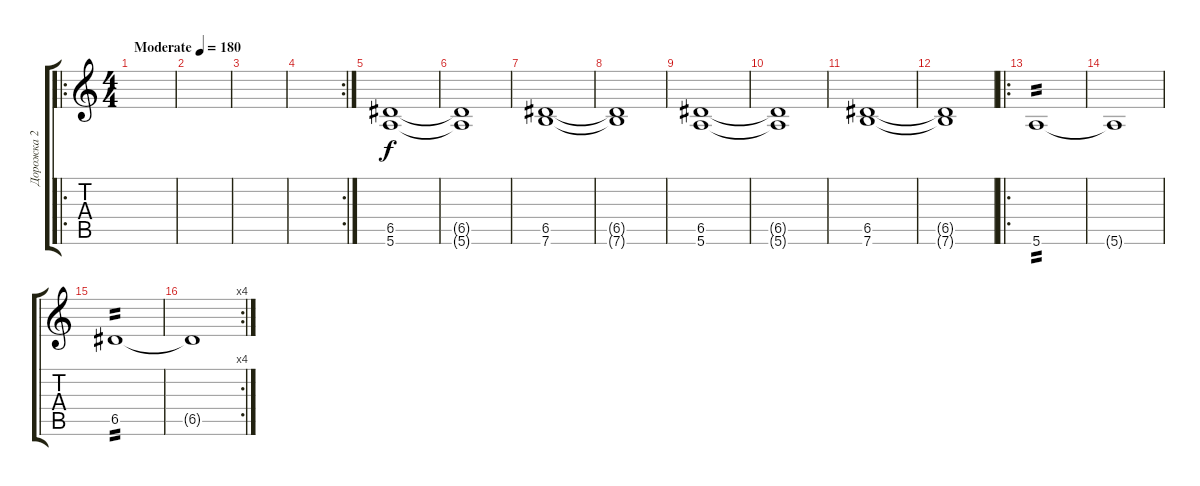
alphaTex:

\track ("Дорожка 2" "Дорожка 2") {instrument distortionguitar}
\staff {score tabs}
\tuning (E4 B3 G3 D3 A2 E2) {hide}
\ro
\ts (4 4)
\tempo (180 "Moderate")
\clef g2
\ks c
|
|
|
\rc 2
|
(6.5 5.6).1 |
(6.5{t} 5.6{t}).1 |
(6.5 7.6).1 |
(6.5{t} 7.6{t}).1 |
(6.5 5.6).1 |
(6.5{t} 5.6{t}).1 |
(6.5 7.6).1 |
(6.5{t} 7.6{t}).1 |
\ro
5.6.1{tp 2} |
5.6{t}.1 |
6.5.1{tp 2} |
\rc 4
6.5{t}.1
